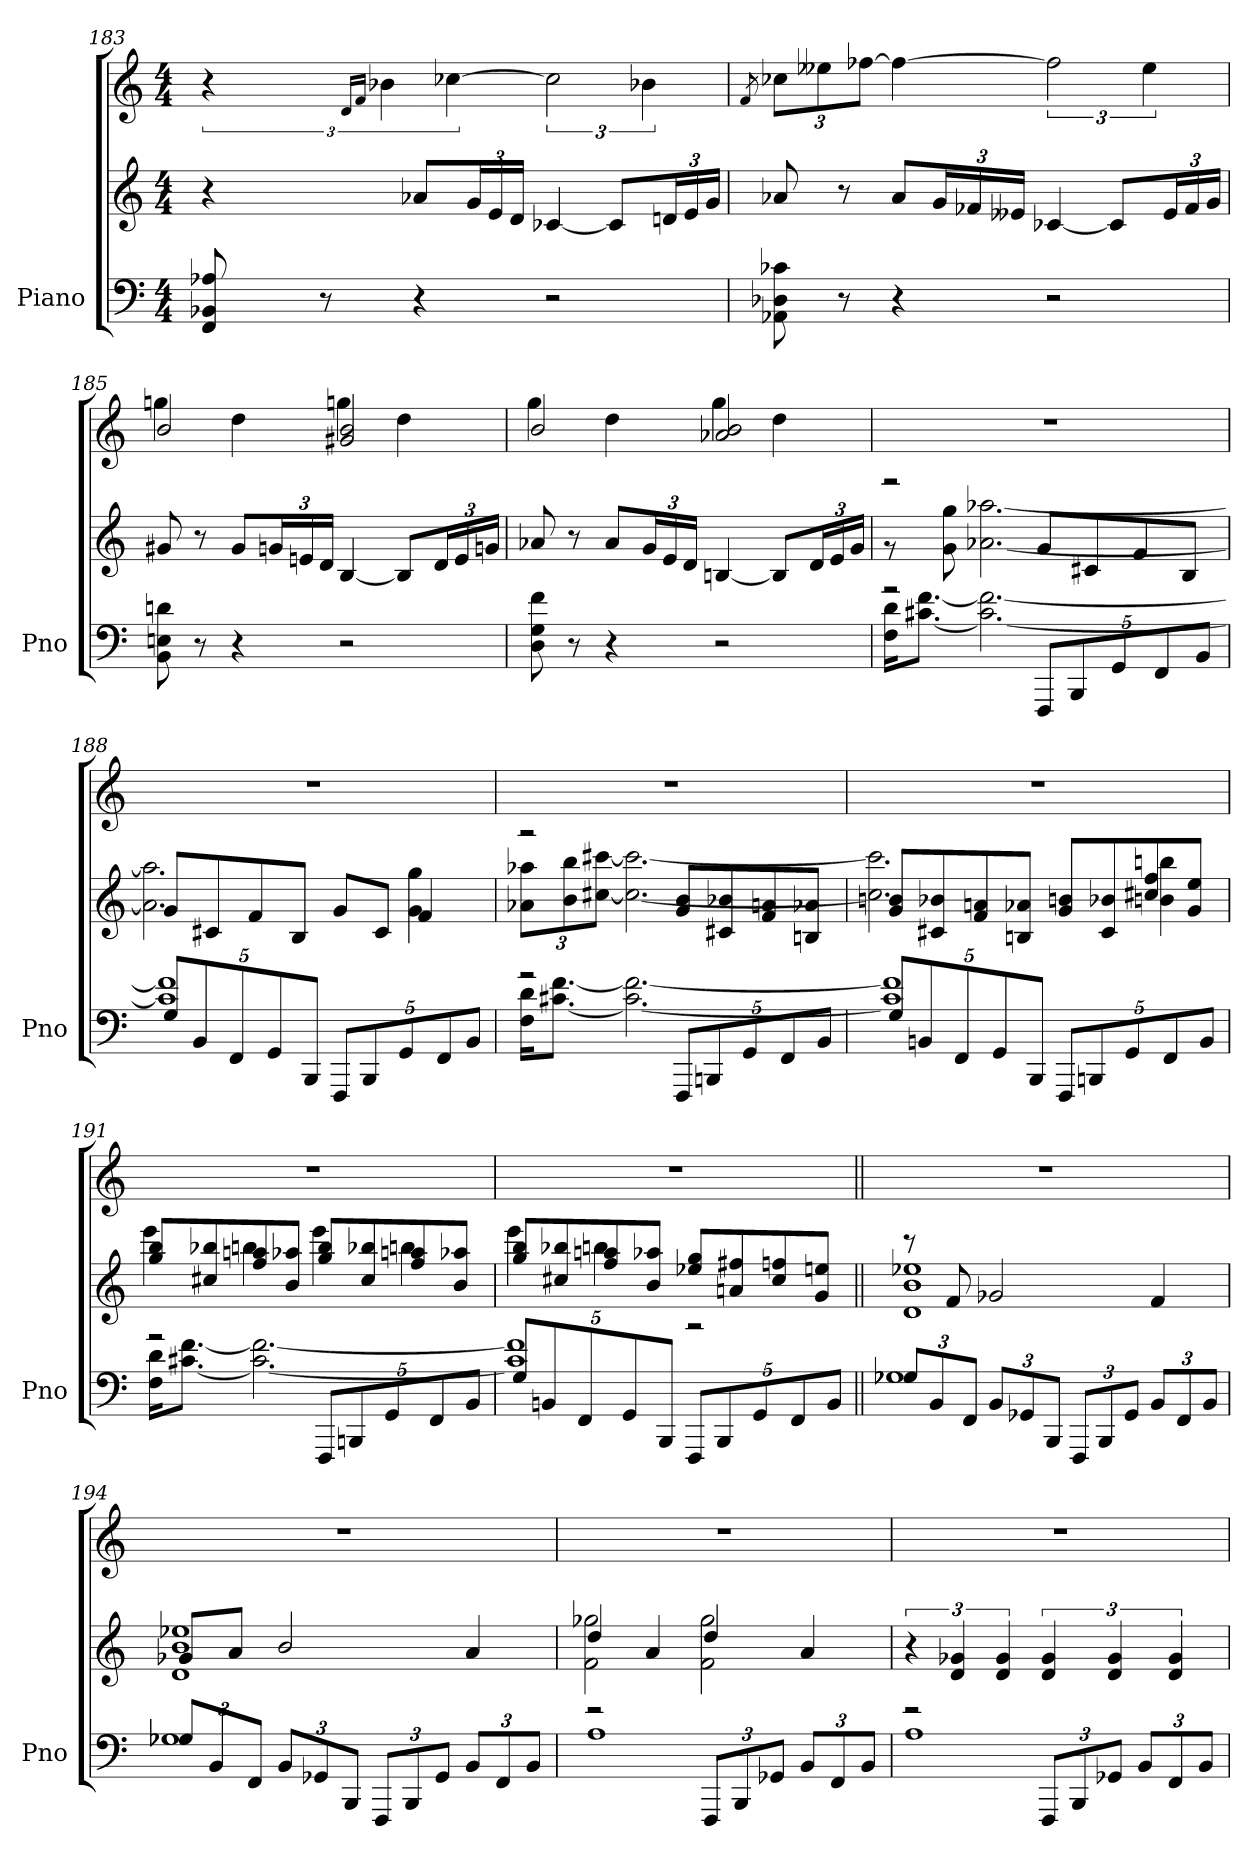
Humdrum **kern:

**kern	**kern	**kern
*part1	*part1	*part1
*staff3	*staff2	*staff1
*I"Piano	*	*
*I'Pno	*	*
*clefF4	*clefG2	*clefG2
*k[]	*k[]	*k[]
*M4/4	*M4/4	*M4/4
=183	=183	=183
8FF 8BB-X 8A-X	4r	6r
8r	.	.
.	.	16qdLL
.	.	16qfJJ
.	.	6b-X
4r	8a-XL	.
.	.	[6cc-X
.	24gL	.
.	24e	.
.	24dJJ	.
2r	[4c-X	3cc-]
.	8c-L]	.
.	.	6b-X
.	24dnL	.
.	24e	.
.	24gJJ	.
=184	=184	=184
.	.	8qf
8AA-X 8D-X 8c-X	8a-X	12cc-XL
.	.	12ee--X
8r	8r	.
.	.	[12ff-XJ
4r	8a-L	4ff-_
.	24gL	.
.	24f-X	.
.	24e--XJJ	.
2r	[4c-X	3ff-]
.	8c-L]	.
.	.	6ee--
.	24e--L	.
.	24f-	.
.	24gJJ	.
=185	=185	=185
*	*	*^
8BB 8En 8dn	8g#X	2b	4ggn
8r	8r	.	.
4r	8g#L	.	4dd
.	24gnL	.	.
.	24en	.	.
.	24dJJ	.	.
2r	[4B	2g#X 2b	4ggn
.	8BL]	.	4dd
.	24dL	.	.
.	24e	.	.
.	24gnJJ	.	.
=186	=186	=186	=186
8D 8G 8f	8a-X	2b	4gg
8r	8r	.	.
4r	8a-L	.	4dd
.	24gL	.	.
.	24e	.	.
.	24dJJ	.	.
2r	[4Bn	2a-X 2b	4gg
.	8BL]	.	4dd
.	24dL	.	.
.	24e	.	.
.	24gJJ	.	.
*	*	*v	*v
=187	=187	=187
*^	*^	*
2r	16F 16dKL	2r	8r	1r
.	[8.c#X [8.fJ	.	.	.
.	.	.	8g 8gg	.
.	2.c#_ 2.f_	.	[2.a-X [2.aa-X	.
10FFFL	.	8gL	.	.
10BBB	.	.	.	.
.	.	8c#X	.	.
10GG	.	.	.	.
.	.	8f	.	.
10FF	.	.	.	.
.	.	8BJ	.	.
10BBJ	.	.	.	.
=188	=188	=188	=188	=188
10GL	1c#] 1f]	8gL	2.a-] 2.aa-]	1r
10BB	.	.	.	.
.	.	8c#X	.	.
10FF	.	.	.	.
.	.	8f	.	.
10GG	.	.	.	.
.	.	8BJ	.	.
10BBBJ	.	.	.	.
10FFFL	.	8gL	.	.
10BBB	.	.	.	.
.	.	8c#J	.	.
10GG	.	.	.	.
.	.	4f	4g 4gg	.
10FF	.	.	.	.
10BBJ	.	.	.	.
=189	=189	=189	=189	=189
2r	16F 16dKL	2r	12a-X 12aa-XL	1r
.	[8.c#X [8.fJ	.	.	.
.	.	.	12b 12bb	.
.	.	.	[12cc#X [12ccc#XJ	.
.	2.c#_ 2.f_	.	2.cc#_ 2.ccc#_	.
10FFFL	.	8g 8bL	.	.
10BBBn	.	.	.	.
.	.	8c#X 8b-X	.	.
10GG	.	.	.	.
.	.	8f 8an	.	.
10FF	.	.	.	.
.	.	8Bn 8a-XJ	.	.
10BBJ	.	.	.	.
=190	=190	=190	=190	=190
10GL	1c#] 1f]	8g 8bnL	2.cc#] 2.ccc#]	1r
10BBn	.	.	.	.
.	.	8c#X 8b-X	.	.
10FF	.	.	.	.
.	.	8f 8an	.	.
10GG	.	.	.	.
.	.	8Bn 8a-XJ	.	.
10BBBJ	.	.	.	.
10FFFL	.	8g 8bnL	.	.
10BBBn	.	.	.	.
.	.	8c# 8b-X	.	.
10GG	.	.	.	.
.	.	8cc#X 8ff	4bn 4bbn	.
10FF	.	.	.	.
.	.	8g 8eeJ	.	.
10BBJ	.	.	.	.
=191	=191	=191	=191	=191
2r	16F 16dKL	8gg 8bbL	4eee	1r
.	[8.c#X [8.fJ	.	.	.
.	.	8cc#X 8bb-X	.	.
.	2.c#_ 2.f_	8ff 8aan	4bbn	.
.	.	8b 8aa-XJ	.	.
10FFFL	.	8gg 8bbL	4eee	.
10BBBn	.	.	.	.
.	.	8cc# 8bb-X	.	.
10GG	.	.	.	.
.	.	8ff 8aan	4bbn	.
10FF	.	.	.	.
.	.	8b 8aa-XJ	.	.
10BBJ	.	.	.	.
=192	=192	=192	=192	=192
10GL	1c#] 1f]	8gg 8bbL	4eee	1r
10BBn	.	.	.	.
.	.	8cc#X 8bb-X	.	.
10FF	.	.	.	.
.	.	8ff 8aan	4bbn	.
10GG	.	.	.	.
.	.	8b 8aa-XJ	.	.
10BBBJ	.	.	.	.
10FFFL	.	8ee-X 8ggL	2r	.
10BBB	.	.	.	.
.	.	8an 8ff#X	.	.
10GG	.	.	.	.
.	.	8cc# 8ffn	.	.
10FF	.	.	.	.
.	.	8g 8eenJ	.	.
10BBJ	.	.	.	.
=193||	=193||	=193||	=193||	=193||
12G-XL	1G-X	8r	1d 1b 1ee-X	1r
12BB	.	.	.	.
.	.	8f	.	.
12FFJ	.	.	.	.
12BBL	.	2g-X	.	.
12GG-X	.	.	.	.
12BBBJ	.	.	.	.
12FFFL	.	.	.	.
12BBB	.	.	.	.
12GG-J	.	.	.	.
12BBL	.	4f	.	.
12FF	.	.	.	.
12BBJ	.	.	.	.
=194	=194	=194	=194	=194
12G-XL	1G-X	8g-XL	1d 1b 1ee-X	1r
12BB	.	.	.	.
.	.	8aJ	.	.
12FFJ	.	.	.	.
12BBL	.	2b	.	.
12GG-X	.	.	.	.
12BBBJ	.	.	.	.
12FFFL	.	.	.	.
12BBB	.	.	.	.
12GG-J	.	.	.	.
12BBL	.	4a	.	.
12FF	.	.	.	.
12BBJ	.	.	.	.
=195	=195	=195	=195	=195
2r	1A	4dd	2f 2gg-X	1r
.	.	4a	.	.
12FFFL	.	4dd	2f 2gg-	.
12BBB	.	.	.	.
12GG-XJ	.	.	.	.
12BBL	.	4a	.	.
12FF	.	.	.	.
12BBJ	.	.	.	.
*	*	*v	*v	*
=196	=196	=196	=196
2r	1A	6r	1r
.	.	6d 6g-X	.
.	.	6d 6g-	.
12FFFL	.	6d 6g-	.
12BBB	.	.	.
12GG-XJ	.	6d 6g-	.
12BBL	.	.	.
12FF	.	6d 6g-	.
12BBJ	.	.	.
*v	*v	*	*
=	=	=
*-	*-	*-
